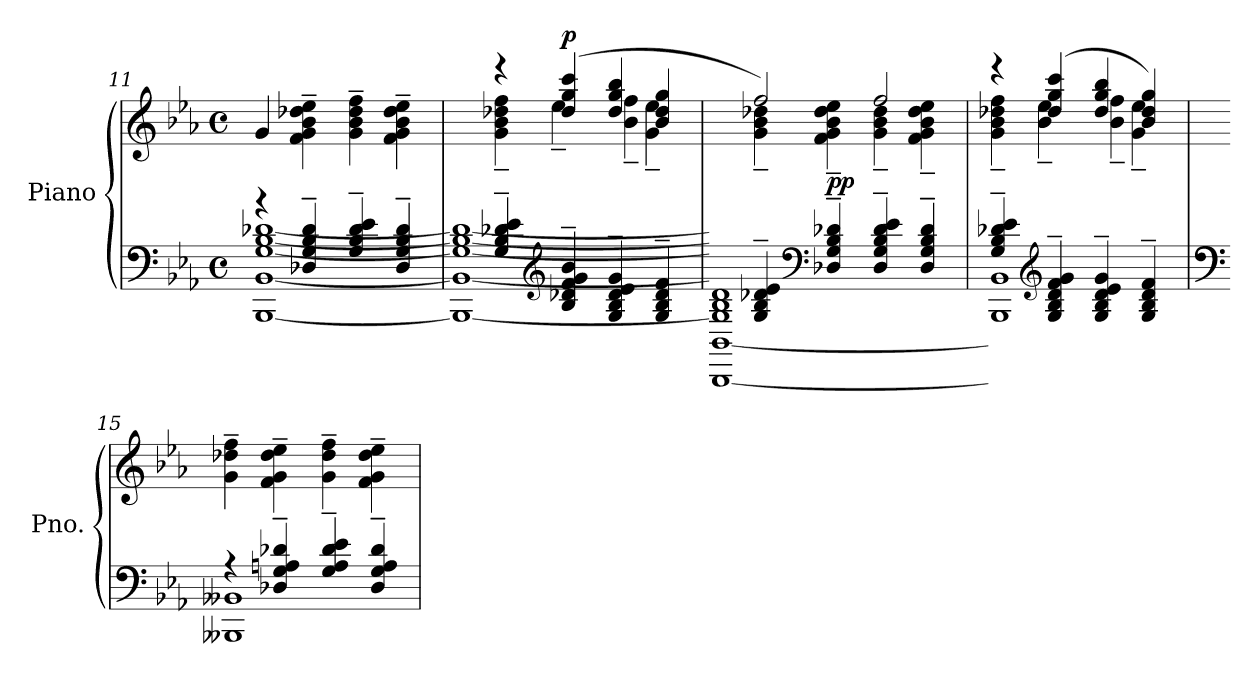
**kern	**kern	**dynam
*part1	*part1	*part1
*staff2	*staff1	*staff1/2
*I"Piano	*	*
*I'Pno.	*	*
*clefF4	*clefG2	*
*k[b-e-a-]	*k[b-e-a-]	*
*M4/4	*M4/4	*
*met(c)	*met(c)	*
=11	=11	=11
*^	*	*
4r	[1BBB- [1BB- [1G [1B- [1d-X	4g/	.
4D-X/~ 4G/~ 4B-/~ 4d-/~	.	4f\~ 4g\~ 4b-\~ 4dd-X\~ 4ee-\~	.
4G/~ 4B-/~ 4d-/~ 4e-/~	.	4g\~ 4b-\~ 4dd-\~ 4ff\~	.
4D-/~ 4G/~ 4B-/~ 4d-/~	.	4f\~ 4g\~ 4b-\~ 4dd-\~ 4ee-\~	.
=12	=12	=12	=12
*	*	*^	*
4G/~ 4B-/~ 4d-X/~ 4e-/~	1BBB-_ 1BB-_ 1G_ 1B-_ 1d-_	4r	4g\~ 4b-\~ 4dd-X\~ 4ff\~	.
*clefG2	*	*	*	*
!	!	!	!	!LO:DY:a
4B-/~ 4d-/~ 4f/~ 4g/~ 4b-/~	.	(>4dd-/ 4gg/ 4ccc/	4ee-~\	p
4G/~ 4B-/~ 4d-/~ 4e-/~ 4g/~	.	4dd-/ 4gg/ 4bb-/	4b-\~ 4ff\~	.
4G/~ 4B-/~ 4d-/~ 4f/~	.	4b-/ 4dd-/ 4gg/	4g\~ 4ee-\~	.
=13	=13	=13	=13	=13
4G/~ 4B-/~ 4d-X/~ 4e-/~	1BBB-_ 1BB-_ 1G] 1B-] 1d-]	2ff/)	4g\~ 4b-\~ 4dd-X\~	.
*clefF4	*	*	*	*
!	!	!	!	!LO:DY:b
4D-X/~ 4G/~ 4B-/~ 4d-/~	.	.	4f\~ 4g\~ 4b-\~ 4dd-\~ 4ee-\~	pp
4D-/~ 4G/~ 4B-/~ 4d-/~ 4e-/~	.	2ff/	4g\~ 4b-\~ 4dd-\~	.
4D-/~ 4G/~ 4B-/~ 4d-/~	.	.	4f\~ 4g\~ 4b-\~ 4dd-\~ 4ee-\~	.
=14	=14	=14	=14	=14
4G/~ 4B-/~ 4d-X/~ 4e-/~	1BBB-] 1BB-]	4r	4g\~ 4b-\~ 4dd-X\~ 4ff\~	.
*clefG2	*	*	*	*
4G/~ 4B-/~ 4d-/~ 4f/~ 4g/~	.	(>4dd-/ 4gg/ 4ccc/	4b-\~ 4ee-\~	.
4G/~ 4B-/~ 4d-/~ 4e-/~ 4g/~	.	4dd-/ 4gg/ 4bb-/	4b-\~ 4ff\~	.
4G/~ 4B-/~ 4d-/~ 4f/~	.	4b-/ 4dd-/ 4gg/)	4g\~ 4ee-\~	.
*	*	*v	*v	*
!!LO:LB:g=z
=15	=15	=15	=15
*clefF4	*	*	*
4r	1BBB--X 1BB--X	4g\~ 4dd-X\~ 4ff\~	.
4D-X/~ 4G/~ 4An/~ 4d-X/~	.	4f\~ 4g\~ 4dd-\~ 4ee-\~	.
4G/~ 4A/~ 4d-/~ 4e-/~	.	4g\~ 4dd-\~ 4ff\~	.
4D-/~ 4G/~ 4A/~ 4d-/~	.	4f\~ 4g\~ 4dd-\~ 4ee-\~	.
*v	*v	*	*
=	=	=
*-	*-	*-
